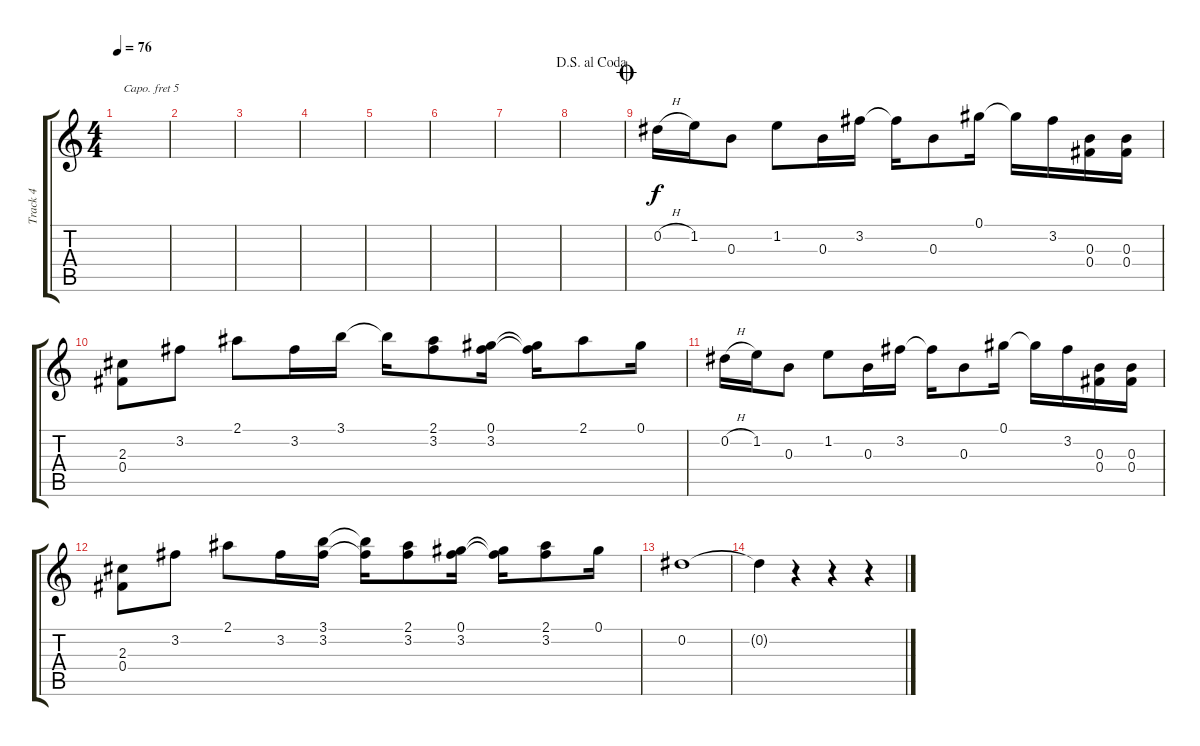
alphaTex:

\track ("Track 4" "Track 4") {instrument distortionguitar}
\staff {score tabs}
\capo 5
\tuning (Eb4 Bb3 Gb3 Db3 Ab2 Eb2) {hide}
\ts (4 4)
\tempo 76
\clef g2
\ks c
|
|
|
|
|
|
|
\jump dalsegnoalcoda
|
\jump coda
0.2{h}.16 1.2.16 0.3.8 1.2.8 0.3.16 3.2.16 3.2{t}.16 0.3.8 0.1.16 0.1{t}.16 3.2.16 (0.3 0.4).16 (0.3 0.4).16 |
(2.3 0.4).8 3.2.8 2.1.8 3.2.16 3.1.16 3.1{t}.16 (2.1 3.2).8 (0.1 3.2).16 (0.1{t} 3.2{t}).16 2.1.8 0.1.16 |
0.2{h}.16 1.2.16 0.3.8 1.2.8 0.3.16 3.2.16 3.2{t}.16 0.3.8 0.1.16 0.1{t}.16 3.2.16 (0.3 0.4).16 (0.3 0.4).16 |
(2.3 0.4).8 3.2.8 2.1.8 3.2.16 (3.1 3.2).16 (3.1{t} 3.2{t}).16 (2.1 3.2).8 (0.1 3.2).16 (0.1{t} 3.2{t}).16 (2.1 3.2).8 0.1.16 |
0.2.1 |
0.2{t}.4 r.4 r.4 r.4
